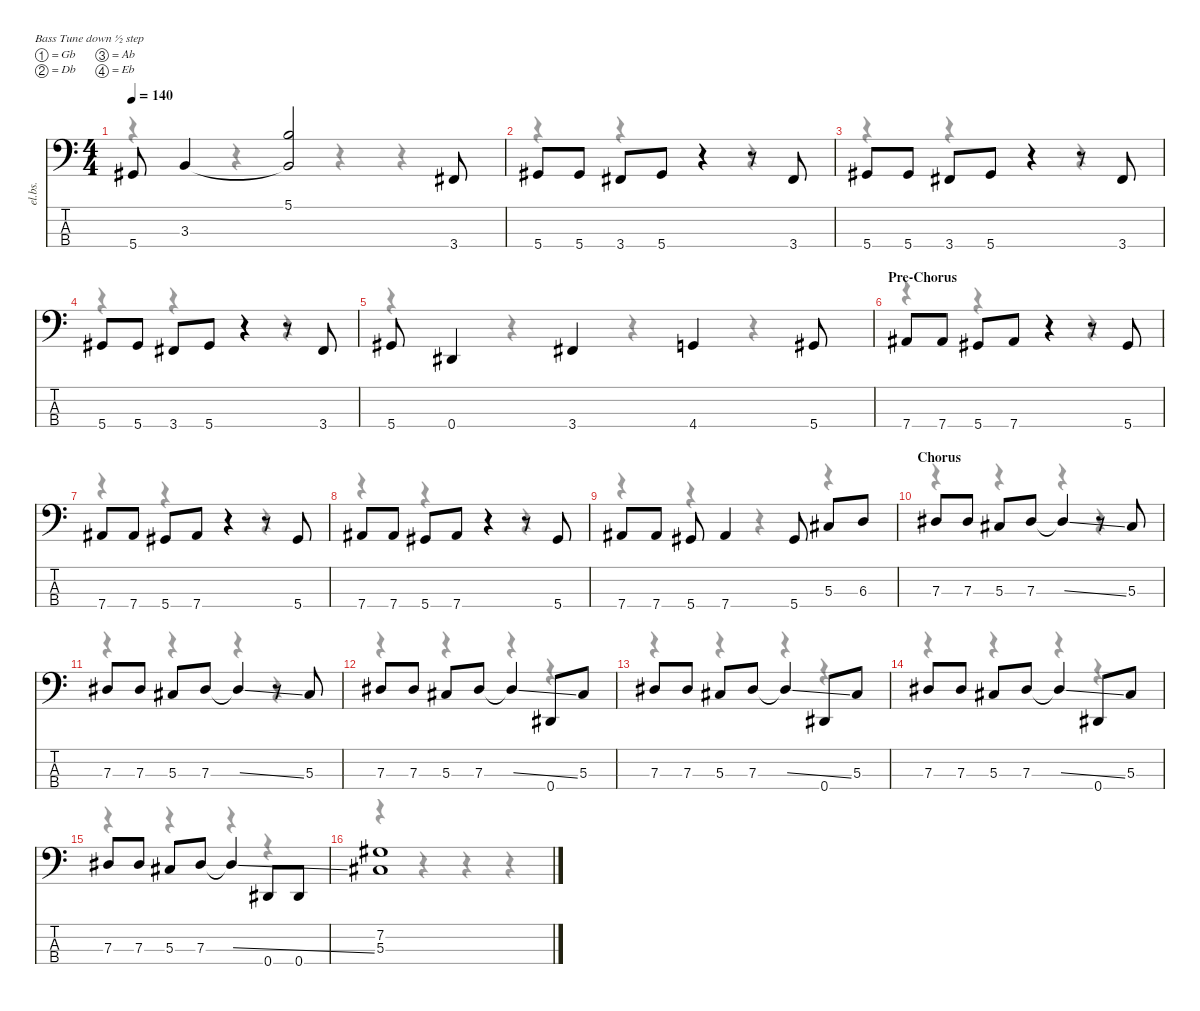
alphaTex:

\defaultSystemsLayout 4
\hideDynamics
\bracketExtendMode nobrackets
\otherSystemsTrackNameOrientation horizontal
\track ("Michael Anthony (Bass)" "el.bs.") {instrument electricbasspick}
\staff {score tabs}
\tuning (Gb2 Db2 Ab1 Eb1)
\voice
\ts (4 4)
\tempo 140
\clef f4
\ks c
5.4{acc #}.8{dy f beam Up} 3.3.4{beam Up} (5.1 3.3{t}).2{beam Up} 3.4{acc #}.8{beam Up} |
5.4{acc #}.8{beam Up} 5.4{acc #}.8{beam Up} 3.4{acc #}.8{beam Up} 5.4{acc #}.8{beam Up} r.4{beam Up} r.8{beam Up} 3.4{acc #}.8{beam Up} |
5.4{acc #}.8{beam Up} 5.4{acc #}.8{beam Up} 3.4{acc #}.8{beam Up} 5.4{acc #}.8{beam Up} r.4{beam Up} r.8{beam Up} 3.4{acc #}.8{beam Up} |
5.4{acc #}.8{beam Up} 5.4{acc #}.8{beam Up} 3.4{acc #}.8{beam Up} 5.4{acc #}.8{beam Up} r.4{beam Up} r.8{beam Up} 3.4{acc #}.8{beam Up} |
5.4{acc #}.8{beam Up} 0.4{acc #}.4{beam Up} 3.4{acc #}.4{beam Up} 4.4.4{beam Up} 5.4{acc #}.8{beam Up} |
\section ("" "Pre-Chorus")
7.4{acc #}.8{beam Up} 7.4{acc #}.8{beam Up} 5.4{acc #}.8{beam Up} 7.4{acc #}.8{beam Up} r.4{beam Up} r.8{beam Up} 5.4{acc #}.8{beam Up} |
7.4{acc #}.8{beam Up} 7.4{acc #}.8{beam Up} 5.4{acc #}.8{beam Up} 7.4{acc #}.8{beam Up} r.4{beam Up} r.8{beam Up} 5.4{acc #}.8{beam Up} |
7.4{acc #}.8{beam Up} 7.4{acc #}.8{beam Up} 5.4{acc #}.8{beam Up} 7.4{acc #}.8{beam Up} r.4{beam Up} r.8{beam Up} 5.4{acc #}.8{beam Up} |
7.4{acc #}.8{beam Up} 7.4{acc #}.8{beam Up} 5.4{acc #}.8{beam Up} 7.4{acc #}.4{beam Up} 5.4{acc #}.8{beam Up} 5.3{acc #}.8{beam Up} 6.3.8{beam Up} |
\section ("" "Chorus")
7.3{acc #}.8{beam Up} 7.3{acc #}.8{beam Up} 5.3{acc #}.8{beam Up} 7.3{acc #}.8{beam Up} 7.3{ss t acc #}.4{beam Up} r.8{beam Up} 5.3{acc #}.8{beam Up} |
7.3{acc #}.8{beam Up} 7.3{acc #}.8{beam Up} 5.3{acc #}.8{beam Up} 7.3{acc #}.8{beam Up} 7.3{ss t acc #}.4{beam Up} r.8{beam Up} 5.3{acc #}.8{beam Up} |
7.3{acc #}.8{beam Up} 7.3{acc #}.8{beam Up} 5.3{acc #}.8{beam Up} 7.3{acc #}.8{beam Up} 7.3{ss t acc #}.4{beam Up} 0.4{acc #}.8{beam Up} 5.3{acc #}.8{beam Up} |
7.3{acc #}.8{beam Up} 7.3{acc #}.8{beam Up} 5.3{acc #}.8{beam Up} 7.3{acc #}.8{beam Up} 7.3{ss t acc #}.4{beam Up} 0.4{acc #}.8{beam Up} 5.3{acc #}.8{beam Up} |
7.3{acc #}.8{beam Up} 7.3{acc #}.8{beam Up} 5.3{acc #}.8{beam Up} 7.3{acc #}.8{beam Up} 7.3{ss t acc #}.4{beam Up} 0.4{acc #}.8{beam Up} 5.3{acc #}.8{beam Up} |
7.3{acc #}.8{beam Up} 7.3{acc #}.8{beam Up} 5.3{acc #}.8{beam Up} 7.3{acc #}.8{beam Up} 7.3{ss t acc #}.4{beam Up} 0.4{acc #}.8{beam Up} 0.4{acc #}.8{beam Up} |
(7.2{acc #} 5.3{acc #}).1{beam Up}
\voice
\clef f4
\ottava regular
\simile none
\ks c
r.4{dy mf beam Down} r.4{beam Down} r.4{beam Down} r.4{beam Down} |
r.4{beam Down} r.4{beam Down} r.4{beam Down} r.4{beam Down} |
r.4{beam Down} r.4{beam Down} r.4{beam Down} r.4{beam Down} |
r.4{beam Down} r.4{beam Down} r.4{beam Down} r.4{beam Down} |
r.4{beam Down} r.4{beam Down} r.4{beam Down} r.4{beam Down} |
r.4{beam Down} r.4{beam Down} r.4{beam Down} r.4{beam Down} |
r.4{beam Down} r.4{beam Down} r.4{beam Down} r.4{beam Down} |
r.4{beam Down} r.4{beam Down} r.4{beam Down} r.4{beam Down} |
r.4{beam Down} r.4{beam Down} r.4{beam Down} r.4{beam Down} |
r.4{beam Down} r.4{beam Down} r.4{beam Down} r.4{beam Down} |
r.4{beam Down} r.4{beam Down} r.4{beam Down} r.4{beam Down} |
r.4{beam Down} r.4{beam Down} r.4{beam Down} r.4{beam Down} |
r.4{beam Down} r.4{beam Down} r.4{beam Down} r.4{beam Down} |
r.4{beam Down} r.4{beam Down} r.4{beam Down} r.4{beam Down} |
r.4{beam Down} r.4{beam Down} r.4{beam Down} r.4{beam Down} |
r.4{beam Down} r.4{beam Down} r.4{beam Down} r.4{beam Down}
